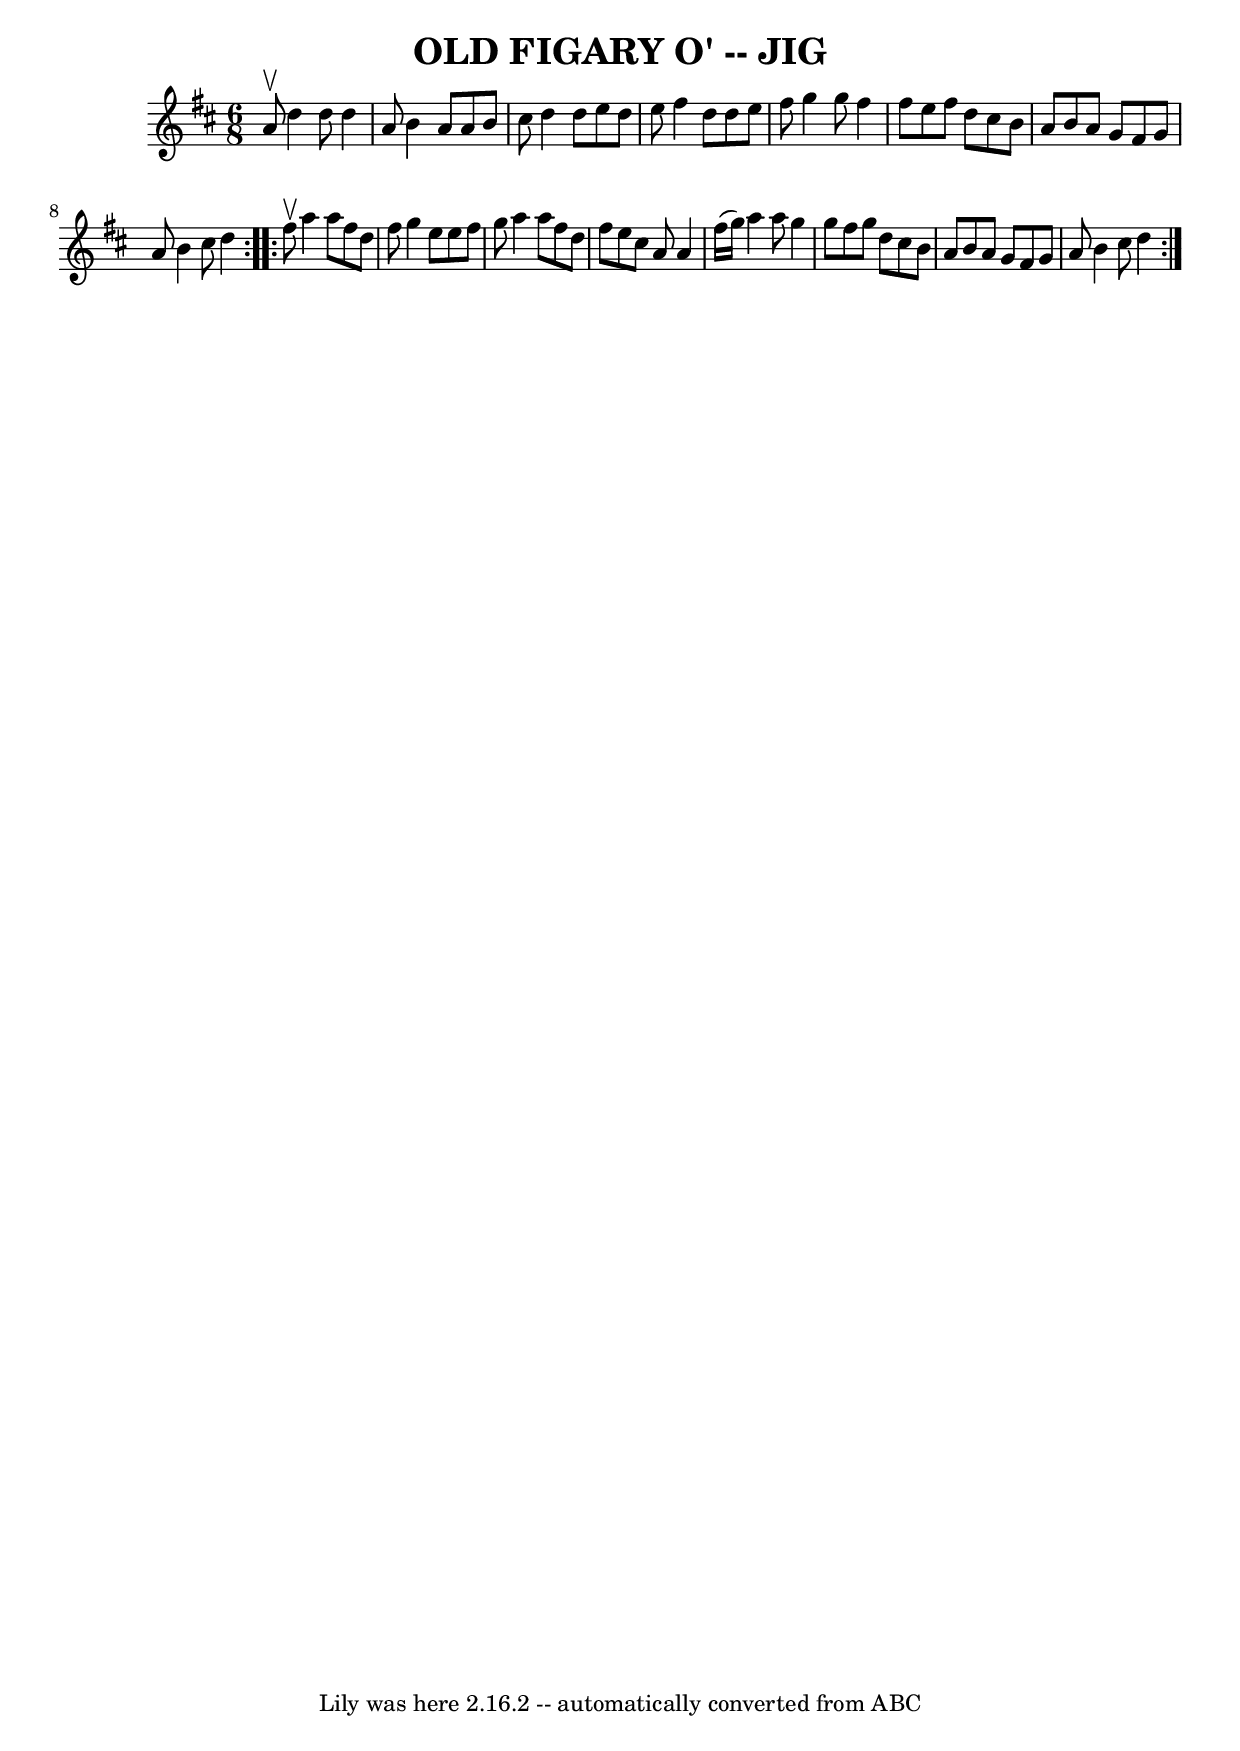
\version "2.7.40"
\include "Mammoth.ily"
\header {
	book = "Ryan's Mammoth Collection of Fiddle Tunes"
	crossRefNumber = "1"
	footnotes = ""
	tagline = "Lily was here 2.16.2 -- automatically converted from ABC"
	title = "OLD FIGARY O' -- JIG"
}
voicedefault =  {
\set Score.defaultBarType = "empty"

\repeat volta 2 {
\time 6/8 \key d \major a'8^\upbow       |
 d''4 d''8 d''4    
a'8    |
 b'4 a'8 a'8 b'8 cis''8    |
 d''4 d''8 
 e''8 d''8 e''8    |
 fis''4 d''8 d''8 e''8 fis''8  
  |
     |
 g''4 g''8 fis''4 fis''8    |
 e''8   
 fis''8 d''8 cis''8 b'8 a'8    |
 b'8 a'8 g'8    
fis'8 g'8 a'8    |
 b'4 cis''8 d''4    }     
\repeat volta 2 { fis''8^\upbow       |
 a''4 a''8 fis''8    
d''8 fis''8    |
 g''4 e''8 e''8 fis''8 g''8    |
 
 a''4 a''8 fis''8 d''8 fis''8    |
 e''8 cis''8 a'8  
 a'4 fis''16 (g''16)   |
     |
 a''4 a''8 g''4   
 g''8    |
 fis''8 g''8 d''8 cis''8 b'8 a'8    |
  
 b'8 a'8 g'8 fis'8 g'8 a'8    |
 b'4 cis''8 d''4   
 }   
}

\score{
    <<

	\context Staff="default"
	{
	    \voicedefault 
	}

    >>
	\layout {
	}
	\midi {}
}
